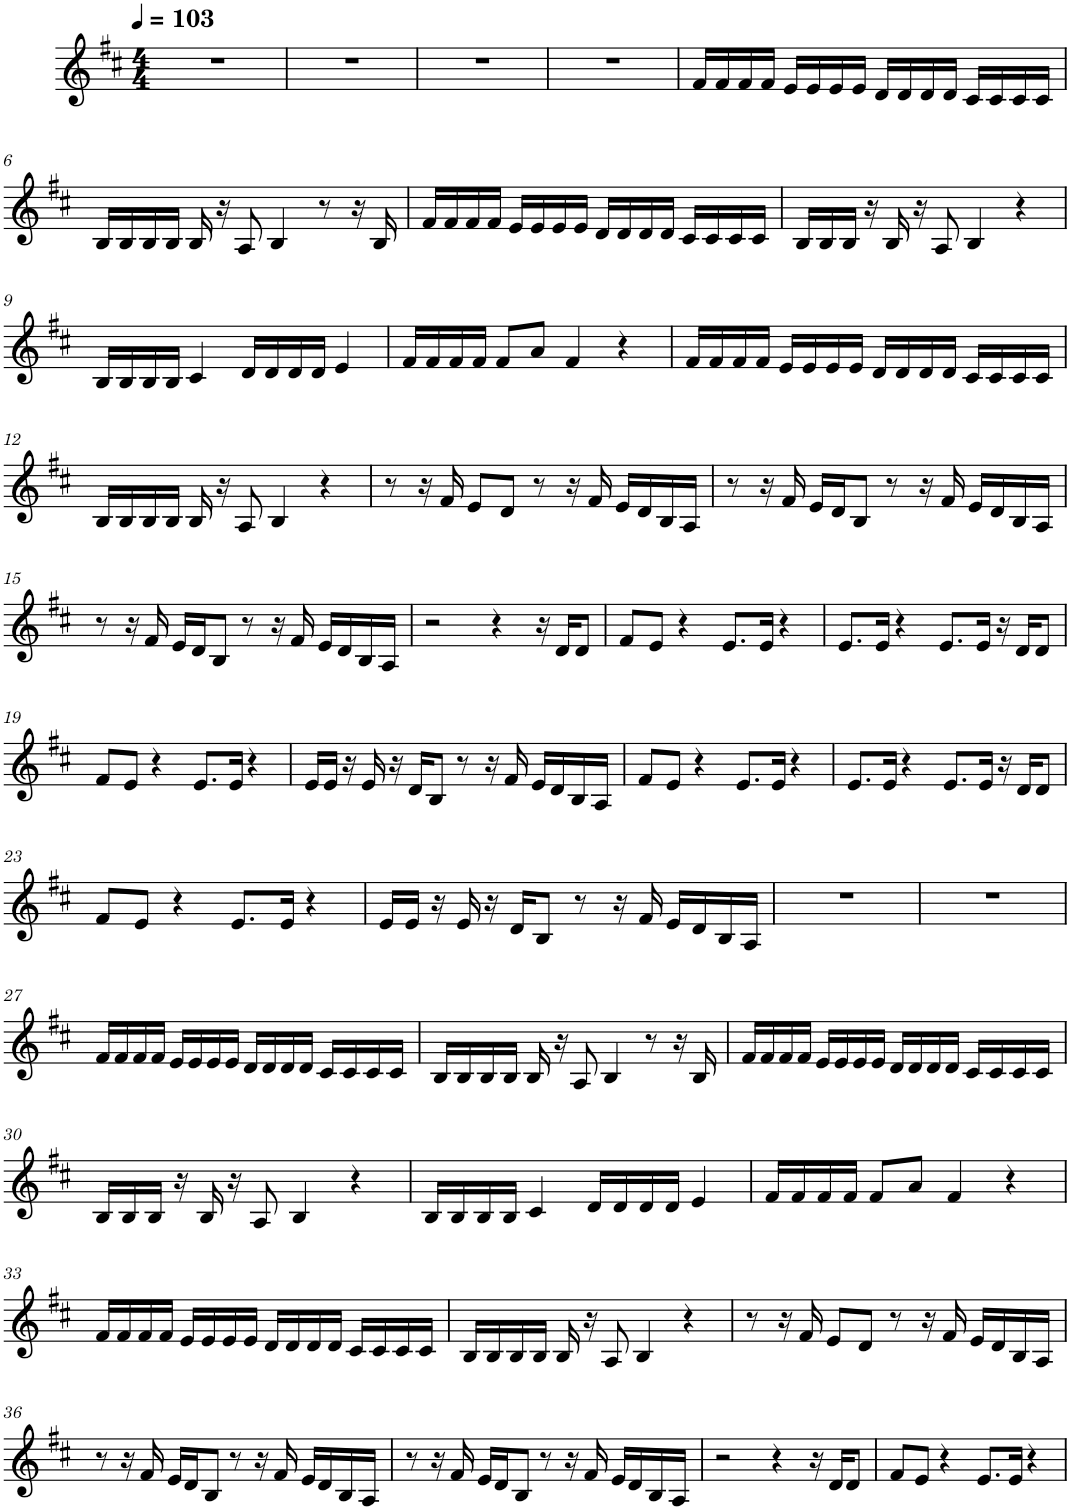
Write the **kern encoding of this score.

**kern
*part1
*staff1
*I"Piano, FL Keys 1
*I'Pno.
*clefG2
*k[f#c#]
*M4/4
*MM103
=1
1r
=2
1r
=3
1r
=4
1r
=5
16f#/LL
16f#/
16f#/
16f#/JJ
16e/LL
16e/
16e/
16e/JJ
16d/LL
16d/
16d/
16d/JJ
16c#/LL
16c#/
16c#/
16c#/JJ
!!LO:LB:g=z
=6
16B/LL
16B/
16B/
16B/JJ
16B/
16r
8A/
4B/
8r
16r
16B/
=7
16f#/LL
16f#/
16f#/
16f#/JJ
16e/LL
16e/
16e/
16e/JJ
16d/LL
16d/
16d/
16d/JJ
16c#/LL
16c#/
16c#/
16c#/JJ
=8
16B/LL
16B/
16B/JJ
16r
16B/
16r
8A/
4B/
4r
!!LO:LB:g=z
=9
16B/LL
16B/
16B/
16B/JJ
4c#/
16d/LL
16d/
16d/
16d/JJ
4e/
=10
16f#/LL
16f#/
16f#/
16f#/JJ
8f#/L
8a/J
4f#/
4r
=11
16f#/LL
16f#/
16f#/
16f#/JJ
16e/LL
16e/
16e/
16e/JJ
16d/LL
16d/
16d/
16d/JJ
16c#/LL
16c#/
16c#/
16c#/JJ
!!LO:LB:g=z
=12
16B/LL
16B/
16B/
16B/JJ
16B/
16r
8A/
4B/
4r
=13
8r
16r
16f#/
8e/L
8d/J
8r
16r
16f#/
16e/LL
16d/
16B/
16A/JJ
=14
8r
16r
16f#/
16e/LL
16d/J
8B/J
8r
16r
16f#/
16e/LL
16d/
16B/
16A/JJ
!!LO:LB:g=z
=15
8r
16r
16f#/
16e/LL
16d/J
8B/J
8r
16r
16f#/
16e/LL
16d/
16B/
16A/JJ
=16
2r
4r
16r
16d/KL
8d/J
=17
8f#/L
8e/J
4r
8.e/L
16e/Jk
4r
=18
8.e/L
16e/Jk
4r
8.e/L
16e/Jk
16r
16d/KL
8d/J
!!LO:LB:g=z
=19
8f#/L
8e/J
4r
8.e/L
16e/Jk
4r
=20
16e/LL
16e/JJ
16r
16e/
16r
16d/KL
8B/J
8r
16r
16f#/
16e/LL
16d/
16B/
16A/JJ
=21
8f#/L
8e/J
4r
8.e/L
16e/Jk
4r
=22
8.e/L
16e/Jk
4r
8.e/L
16e/Jk
16r
16d/KL
8d/J
!!LO:LB:g=z
=23
8f#/L
8e/J
4r
8.e/L
16e/Jk
4r
=24
16e/LL
16e/JJ
16r
16e/
16r
16d/KL
8B/J
8r
16r
16f#/
16e/LL
16d/
16B/
16A/JJ
=25
1r
=26
1r
!!LO:LB:g=z
=27
16f#/LL
16f#/
16f#/
16f#/JJ
16e/LL
16e/
16e/
16e/JJ
16d/LL
16d/
16d/
16d/JJ
16c#/LL
16c#/
16c#/
16c#/JJ
=28
16B/LL
16B/
16B/
16B/JJ
16B/
16r
8A/
4B/
8r
16r
16B/
=29
16f#/LL
16f#/
16f#/
16f#/JJ
16e/LL
16e/
16e/
16e/JJ
16d/LL
16d/
16d/
16d/JJ
16c#/LL
16c#/
16c#/
16c#/JJ
!!LO:LB:g=z
=30
16B/LL
16B/
16B/JJ
16r
16B/
16r
8A/
4B/
4r
=31
16B/LL
16B/
16B/
16B/JJ
4c#/
16d/LL
16d/
16d/
16d/JJ
4e/
=32
16f#/LL
16f#/
16f#/
16f#/JJ
8f#/L
8a/J
4f#/
4r
!!LO:LB:g=z
=33
16f#/LL
16f#/
16f#/
16f#/JJ
16e/LL
16e/
16e/
16e/JJ
16d/LL
16d/
16d/
16d/JJ
16c#/LL
16c#/
16c#/
16c#/JJ
=34
16B/LL
16B/
16B/
16B/JJ
16B/
16r
8A/
4B/
4r
=35
8r
16r
16f#/
8e/L
8d/J
8r
16r
16f#/
16e/LL
16d/
16B/
16A/JJ
!!LO:LB:g=z
=36
8r
16r
16f#/
16e/LL
16d/J
8B/J
8r
16r
16f#/
16e/LL
16d/
16B/
16A/JJ
=37
8r
16r
16f#/
16e/LL
16d/J
8B/J
8r
16r
16f#/
16e/LL
16d/
16B/
16A/JJ
=38
2r
4r
16r
16d/KL
8d/J
=39
8f#/L
8e/J
4r
8.e/L
16e/Jk
4r
=
*-
